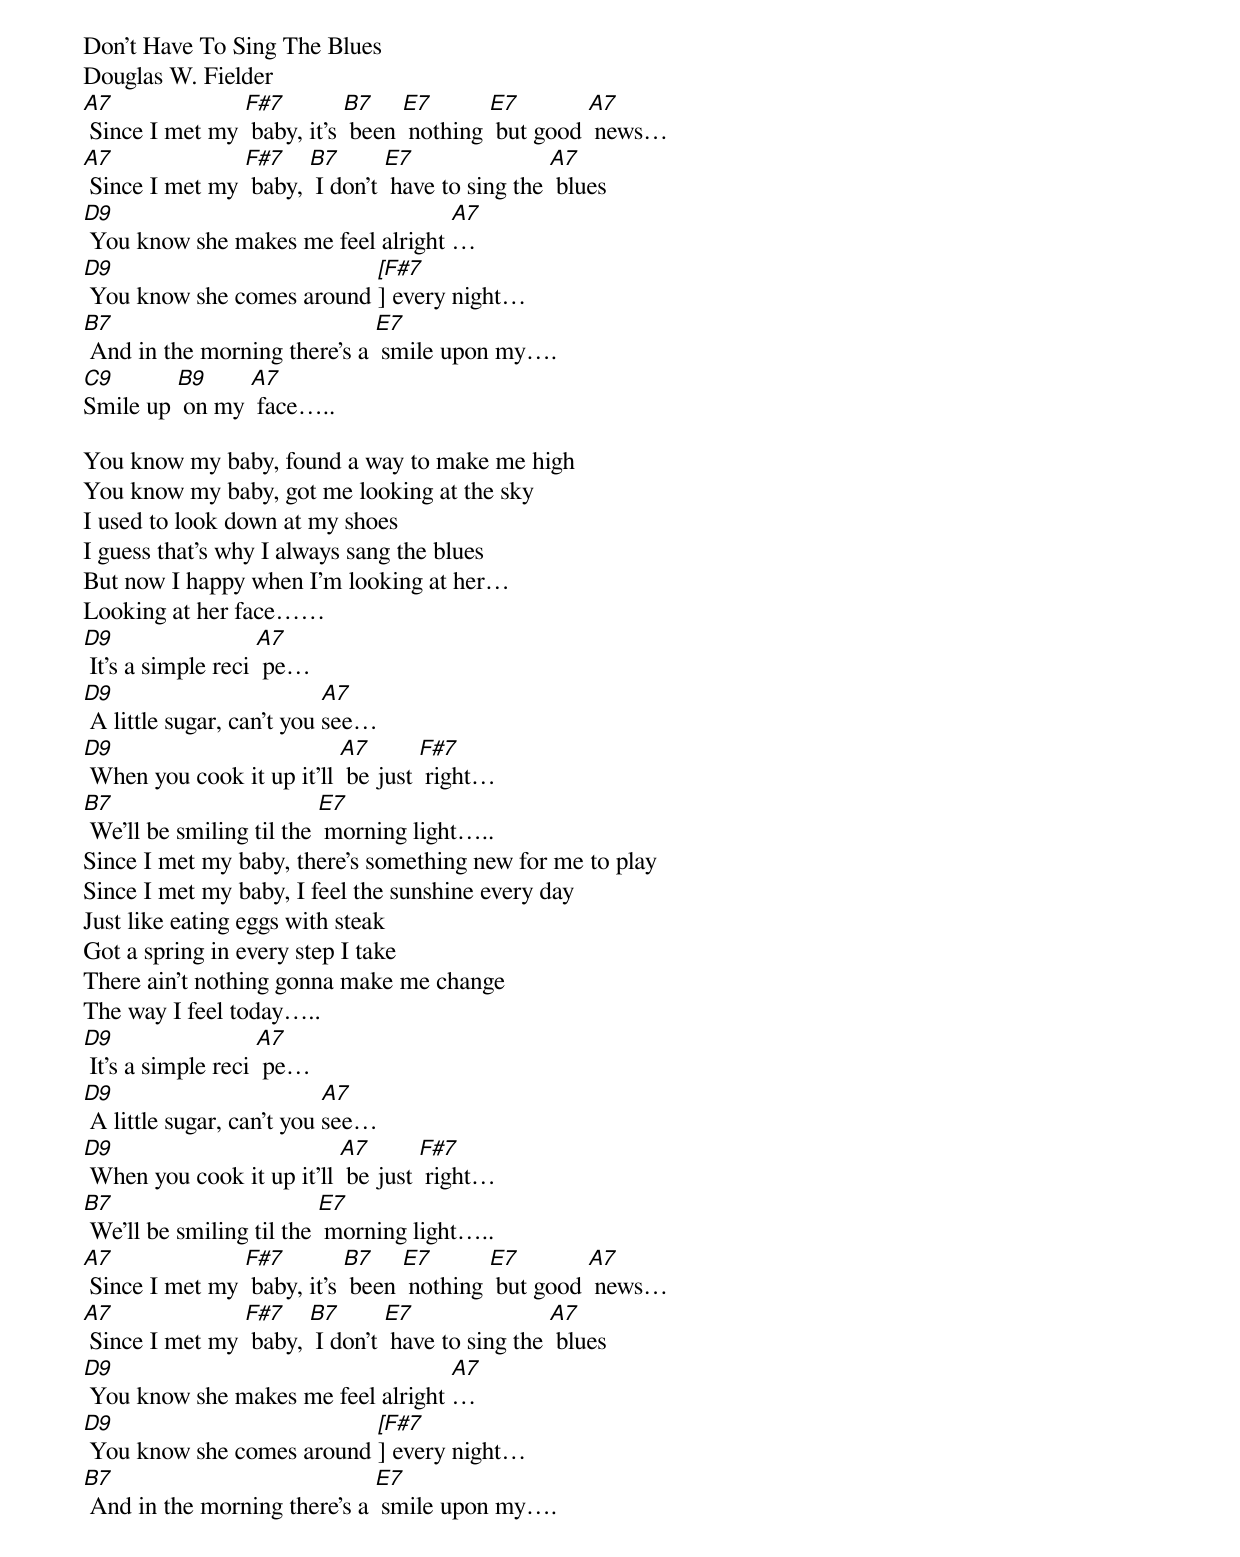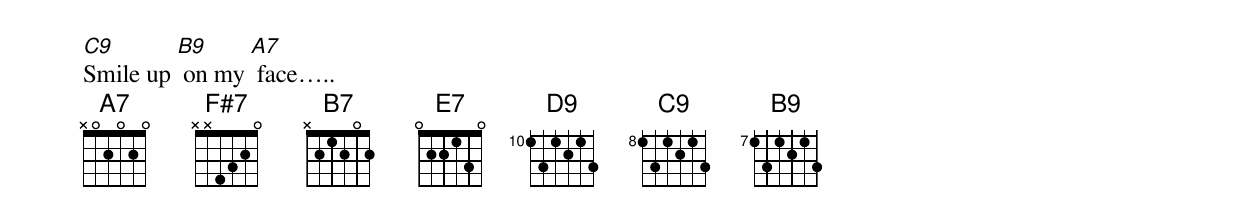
Don’t Have To Sing The Blues
Douglas W. Fielder
[A7] Since I met my [F#7] baby, it’s [B7] been [E7] nothing [E7] but good [A7] news…
[A7] Since I met my [F#7] baby, [B7] I don’t [E7] have to sing the [A7] blues
[D9] You know she makes me feel alright [A7]…
[D9] You know she comes around [[F#7]] every night…
[B7] And in the morning there’s a [E7] smile upon my….
[C9]Smile up [B9] on my [A7] face…..

You know my baby, found a way to make me high
You know my baby, got me looking at the sky
I used to look down at my shoes
I guess that’s why I always sang the blues
But now I happy when I’m looking at her…
Looking at her face……
[D9] It’s a simple reci [A7] pe…
[D9] A little sugar, can’t you [A7]see…
[D9] When you cook it up it’ll [A7] be just [F#7] right…
[B7] We’ll be smiling til the [E7] morning light…..
Since I met my baby, there’s something new for me to play
Since I met my baby, I feel the sunshine every day
Just like eating eggs with steak
Got a spring in every step I take
There ain’t nothing gonna make me change
The way I feel today…..
[D9] It’s a simple reci [A7] pe…
[D9] A little sugar, can’t you [A7]see…
[D9] When you cook it up it’ll [A7] be just [F#7] right…
[B7] We’ll be smiling til the [E7] morning light…..
[A7] Since I met my [F#7] baby, it’s [B7] been [E7] nothing [E7] but good [A7] news…
[A7] Since I met my [F#7] baby, [B7] I don’t [E7] have to sing the [A7] blues
[D9] You know she makes me feel alright [A7]…
[D9] You know she comes around [[F#7]] every night…
[B7] And in the morning there’s a [E7] smile upon my….
[C9]Smile up [B9] on my [A7] face…..
